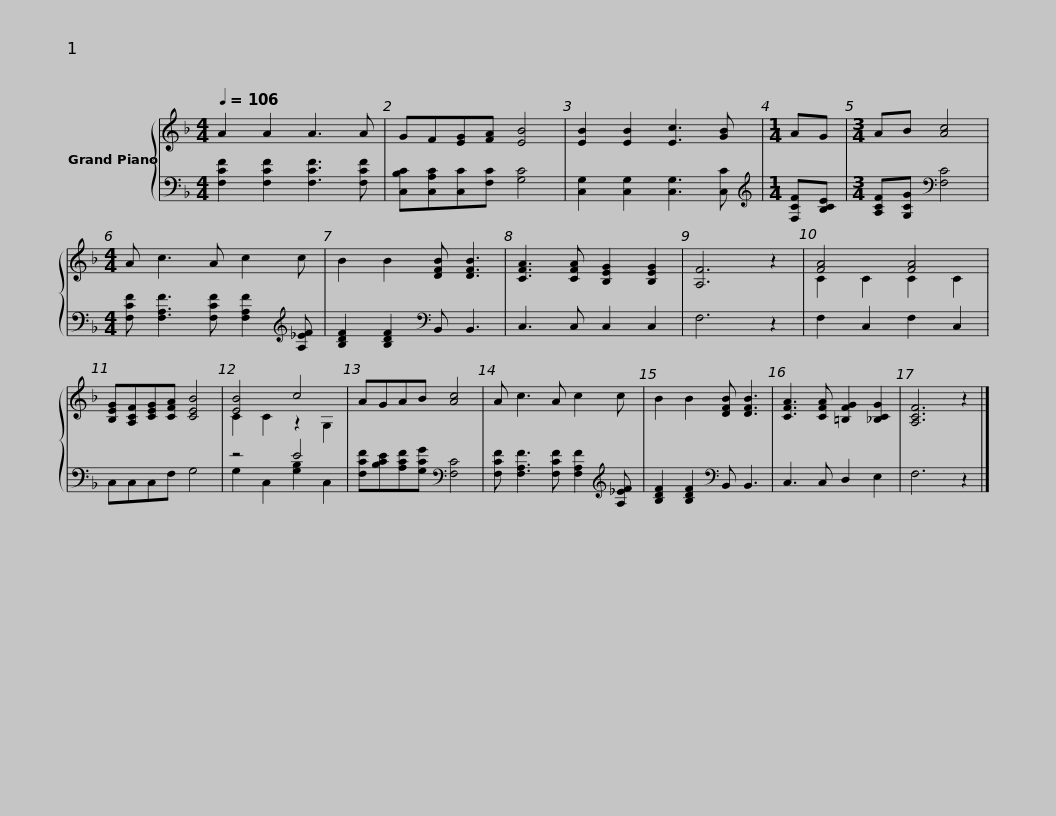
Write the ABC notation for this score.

X:1
%%score { ( 1 3 ) | ( 2 4 ) }
L:1/8
Q:1/4=106
M:4/4
I:linebreak $
K:F
V:1 treble
V:3 treble
V:2 bass
V:4 bass
V:1
 A2 A2 A3 A | GF[EG][FA] [EB]4 | [EB]2 [EB]2 [Ec]3 [GB] |[M:1/4] AG |[M:3/4] AB [Ac]4 | %5
[M:4/4] A c3 A c2 c |$ B2 B2 [DFB] [DFB]3 | [CFA]3 [CFA] [B,EG]2 [B,EG]2 | [A,F]6 z2 | [FA]4 [FA]4 | %10
 [B,EG][A,CF][CEG][CFA] [CEB]4 | [EB]4 c4 |$ AGAB [Ac]4 | A c3 A c2 c | B2 B2 [DFB] [DFB]3 | %15
 [CFA]3 [CFA] [=B,FG]2 [_B,CG]2 | [A,CF]6 z2 |] %17
V:2
 [F,CF]2 [F,CF]2 [F,CF]3 [F,CF] | [C,B,C][C,A,C][C,C][F,C] [G,C]4 | [C,G,]2 [C,G,]2 [C,G,]3 [C,C] |[M:1/4][K:treble] [F,CF][B,CE] |[M:3/4] [A,CF][G,CG][K:bass] [F,C]4 | %5
[M:4/4] [F,CF] [F,A,F]3 [F,CF] [F,A,F]2[K:treble] [A,_EF] |$ [B,DF]2 [B,DF]2[K:bass] B,, B,,3 | C,3 C, C,2 C,2 | F,6 z2 | F,2 C,2 F,2 C,2 | %10
 C,C,C,F, G,4 | z4 E4 |$ [F,CF][B,CE][A,CF][G,CG][K:bass] [F,C]4 | [F,CF] [F,A,F]3 [F,CF] [F,A,F]2[K:treble] [A,_EF] | [B,DF]2 [B,DF]2[K:bass] B,, B,,3 | %15
 C,3 C, D,2 E,2 | F,6 z2 |] %17
V:3
 x8 | x8 | x8 |[M:1/4] x2 |[M:3/4] x6 | %5
[M:4/4] x8 |$ x8 | x8 | x8 | C2 C2 C2 C2 | %10
 x8 | C2 C2 z2 G,2 |$ x8 | x8 | x8 | %15
 x8 | x8 |] %17
V:4
 x8 | x8 | x8 |[M:1/4][K:treble] x2 |[M:3/4] x2[K:bass] x4 | %5
[M:4/4] x7[K:treble] x |$ x4[K:bass] x4 | x8 | x8 | x8 | %10
 x8 | G,2 C,2 [G,B,]2 C,2 |$ x4[K:bass] x4 | x7[K:treble] x | x4[K:bass] x4 | %15
 x8 | x8 |] %17
